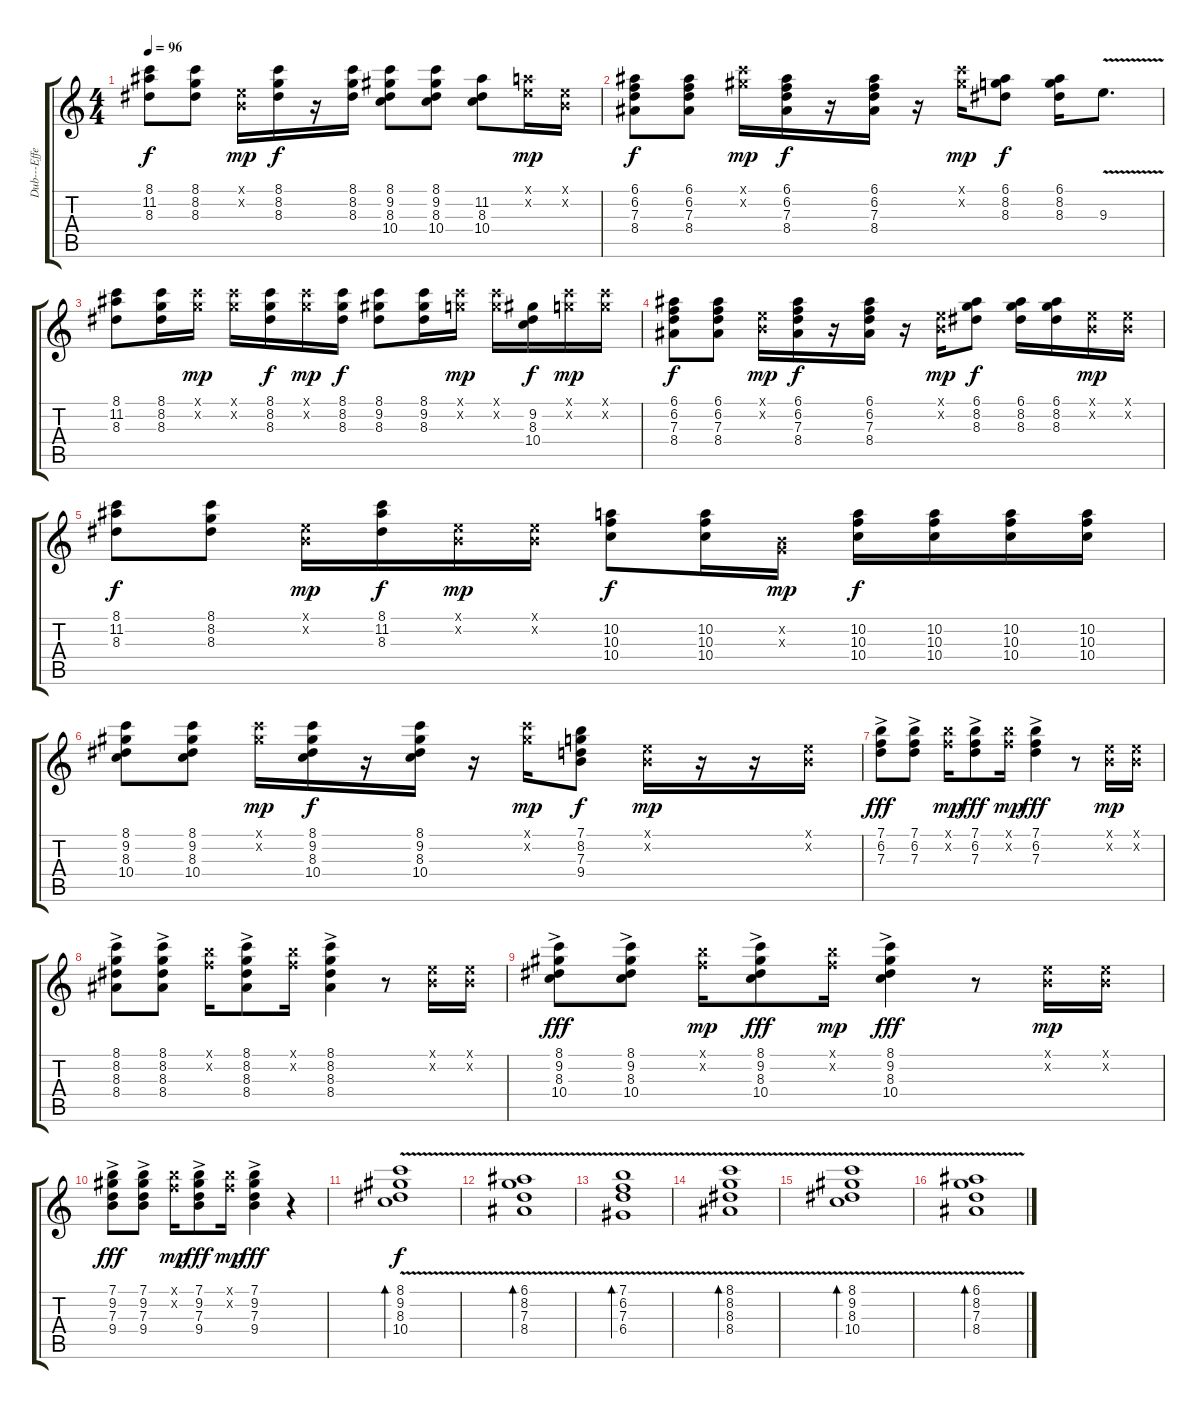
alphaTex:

\track ("Dub---Effects" "Dub---Effe") {instrument acousticguitarsteel}
\staff {score tabs}
\tuning (E4 B3 G3 D3 A2 E2) {hide}
\ts (4 4)
\tempo 96
\clef g2
\ks c
(8.1 11.2 8.3).8{dy f} (8.1 8.2 8.3).8 (0.1{x} 0.2{x}).16{dy mp} (8.1 8.2 8.3).16{dy f} r.16 (8.1 8.2 8.3).16 (8.1 9.2 8.3 10.4).8 (8.1 9.2 8.3 10.4).8 (11.2 8.3 10.4).8 (0.1{x} 10.2{x}).16{dy mp} (0.1{x} 0.2{x}).16 |
(6.1 6.2 7.3 8.4).8{dy f} (6.1 6.2 7.3 8.4).8 (8.1{x} 9.2{x}).16{dy mp} (6.1 6.2 7.3 8.4).16{dy f} r.16 (6.1 6.2 7.3 8.4).16 r.16 (8.1{x} 9.2{x}).16{dy mp} (6.1 8.2 8.3).8{dy f} (6.1 8.2 8.3).16 9.3{v}.8{d} |
(8.1 11.2 8.3).8 (8.1 8.2 8.3).16 (8.1{x} 8.2{x}).16{dy mp} (8.1{x} 8.2{x}).16 (8.1 8.2 8.3).16{dy f} (8.1{x} 8.2{x}).16{dy mp} (8.1 8.2 8.3).16{dy f} (8.1 9.2 8.3).8 (8.1 9.2 8.3).16 (8.1{x} 8.2{x}).16{dy mp} (8.1{x} 8.2{x}).16 (9.2 8.3 10.4).16{dy f} (8.1{x} 8.2{x}).16{dy mp} (8.1{x} 8.2{x}).16 |
(6.1 6.2 7.3 8.4).8{dy f} (6.1 6.2 7.3 8.4).8 (0.1{x} 0.2{x}).16{dy mp} (6.1 6.2 7.3 8.4).16{dy f} r.16 (6.1 6.2 7.3 8.4).16 r.16 (0.1{x} 0.2{x}).16{dy mp} (6.1 8.2 8.3).8{dy f} (6.1 8.2 8.3).16 (6.1 8.2 8.3).16 (0.1{x} 0.2{x}).16{dy mp} (0.1{x} 0.2{x}).16 |
(8.1 11.2 8.3).8{dy f} (8.1 8.2 8.3).8 (0.1{x} 0.2{x}).16{dy mp} (8.1 11.2 8.3).16{dy f} (0.1{x} 0.2{x}).16{dy mp} (0.1{x} 0.2{x}).16 (10.2 10.3 10.4).8{dy f} (10.2 10.3 10.4).16 (0.2{x} 0.3{x}).16{dy mp} (10.2 10.3 10.4).16{dy f} (10.2 10.3 10.4).16 (10.2 10.3 10.4).16 (10.2 10.3 10.4).16 |
(8.1 9.2 8.3 10.4).8 (8.1 9.2 8.3 10.4).8 (8.1{x} 9.2{x}).16{dy mp} (8.1 9.2 8.3 10.4).16{dy f} r.16 (8.1 9.2 8.3 10.4).16 r.16 (8.1{x} 9.2{x}).16{dy mp} (7.1 8.2 7.3 9.4).8{dy f} (0.1{x} 0.2{x}).16{dy mp} r.16 r.16 (0.1{x} 0.2{x}).16 |
(7.1{ac} 6.2{ac} 7.3).8{dy fff} (7.1{ac} 6.2{ac} 7.3).8 (7.1{x} 6.2{x}).16{dy mp} (7.1{ac} 6.2{ac} 7.3).8{dy fff} (7.1{x} 6.2{x}).16{dy mp} (7.1{ac} 6.2{ac} 7.3).4{dy fff} r.8 (0.1{x} 0.2{x}).16{dy mp} (0.1{x} 0.2{x}).16 |
(8.1{ac} 8.2{ac} 8.3 8.4).8 (8.1{ac} 8.2{ac} 8.3 8.4).8 (7.1{x} 6.2{x}).16 (8.1{ac} 8.2{ac} 8.3 8.4).8 (7.1{x} 6.2{x}).16 (8.1{ac} 8.2{ac} 8.3 8.4).4 r.8 (0.1{x} 0.2{x}).16 (0.1{x} 0.2{x}).16 |
(8.1{ac} 9.2{ac} 8.3 10.4).8{dy fff} (8.1{ac} 9.2{ac} 8.3 10.4).8 (7.1{x} 6.2{x}).16{dy mp} (8.1{ac} 9.2{ac} 8.3 10.4).8{dy fff} (7.1{x} 6.2{x}).16{dy mp} (8.1{ac} 9.2{ac} 8.3 10.4).4{dy fff} r.8 (0.1{x} 0.2{x}).16{dy mp} (0.1{x} 0.2{x}).16 |
(7.1{ac} 9.2{ac} 7.3 9.4).8{dy fff} (7.1{ac} 9.2{ac} 7.3 9.4).8 (7.1{x} 6.2{x}).16{dy mp} (7.1{ac} 9.2{ac} 7.3 9.4).8{dy fff} (7.1{x} 6.2{x}).16{dy mp} (7.1{ac} 9.2{ac} 7.3 9.4).4{dy fff} r.4 |
(8.1{v} 9.2{v} 8.3{v} 10.4).1{bd 60 dy f} |
(6.1{v} 8.2{v} 7.3{v} 8.4).1{bd 60} |
(7.1{v} 6.2{v} 7.3{v} 6.4).1{bd 60} |
(8.1{v} 8.2{v} 8.3{v} 8.4).1{bd 60} |
(8.1{v} 9.2{v} 8.3{v} 10.4).1{bd 60} |
(6.1{v} 8.2{v} 7.3{v} 8.4).1{bd 60}
